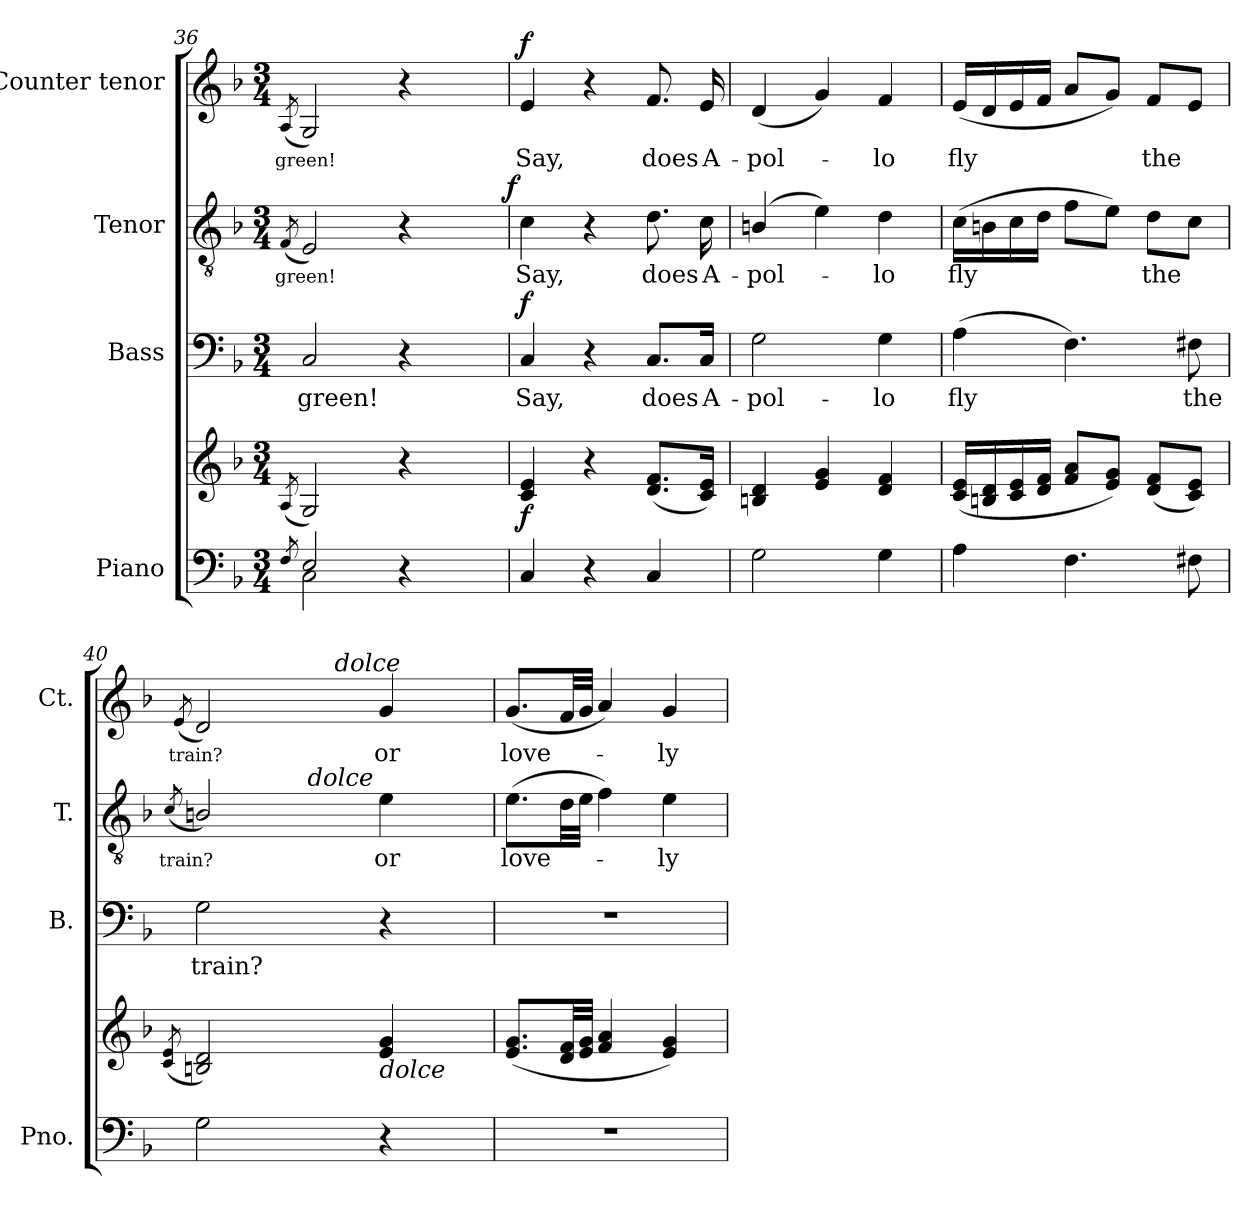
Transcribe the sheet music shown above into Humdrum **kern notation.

**kern	**kern	**dynam	**kern	**text	**dynam	**kern	**text	**dynam	**kern	**text	**dynam
*part4	*part4	*part4	*part3	*part3	*part3	*part2	*part2	*part2	*part1	*part1	*part1
*staff5	*staff4	*staff4/5	*staff3	*staff3	*staff3	*staff2	*staff2	*staff2	*staff1	*staff1	*staff1
*I"Piano	*	*	*I"Bass	*	*	*I"Tenor	*	*	*I"Counter tenor	*	*
*I'Pno.	*	*	*I'B.	*	*	*I'T.	*	*	*I'Ct.	*	*
*clefF4	*clefG2	*	*clefF4	*	*	*clefGv2	*	*	*clefG2	*	*
*	*	*	*	*	*	*ITrd7c12	*	*	*	*	*
*k[b-]	*k[b-]	*	*k[b-]	*	*	*k[b-]	*	*	*k[b-]	*	*
*F:	*F:	*	*F:	*	*	*F:	*	*	*F:	*	*
*M3/4	*M3/4	*	*M3/4	*	*	*M3/4	*	*	*M3/4	*	*
=36	=36	=36	=36	=36	=36	=36	=36	=36	=36	=36	=36
!	!	!	!	!	!	!	!	!	!	!LO:LY:b:color=#000000	!
!	!	!	!	!	!	!	!LO:LY:b:color=#000000	!	!	!	!
8qFi/	(8qAi/	.	.	.	.	(8qFFi/	green!	.	(8qAi/	green!	.
*^	*	*	*	*	*	*	*	*	*	*	*
!	!	!	!	!	!LO:LY:b:color=#000000	!	!	!	!	!	!	!
*	*	*	*	*	*	*	*^	*	*	*	*	*
2Ei/	2Ci\	2Gi/)	.	2Ci/	green!	.	2EEi/)	2ryy	.	.	2Gi/)	.	.
4r	4ryy	4r	.	4r	.	.	4r	8ryy	.	.	4r	.	.
.	.	.	.	.	.	.	.	16ryy	.	.	.	.	.
.	.	.	.	.	.	.	.	32ryy	.	.	.	.	.
.	.	.	.	.	.	.	.	64ryy	.	.	.	.	.
.	.	.	.	.	.	.	.	128...ryy	.	.	.	.	.
.	.	.	.	.	.	.	.	1024ryy	.	f	.	.	.
*v	*v	*	*	*	*	*	*v	*v	*	*	*	*	*
=37	=37	=37	=37	=37	=37	=37	=37	=37	=37	=37	=37
*^	*	*	*	*	*	*^	*	*	*	*	*
!	!	!	!	!	!LO:LY:b:color=#000000	!	!	!	!	!	!	!	!
*v	*v	*	*	*	*	*	*v	*v	*	*	*	*	*
*^	*	*	*	*	*	*^	*	*	*	*	*
!	!	!	!	!	!	!	!	!	!LO:LY:b:color=#000000	!	!	!	!
*v	*v	*	*	*	*	*	*v	*v	*	*	*	*	*
*^	*	*	*	*	*	*^	*	*	*	*	*
!	!	!	!	!	!	!	!	!	!	!	!	!LO:LY:b:color=#000000	!
*v	*v	*	*	*	*	*	*v	*v	*	*	*	*	*
4Ci/	4ci/ 4ei	f	4Ci/	Say,	f	4Ci\	Say,	.	4ei/	Say,	f
4r	4r	.	4r	.	.	4r	.	.	4r	.	.
!	!	!	!	!LO:LY:b:color=#000000	!	!	!	!	!	!	!
!	!	!	!	!	!	!	!LO:LY:b:color=#000000	!	!	!	!
!	!	!	!	!	!	!	!	!	!	!LO:LY:b:color=#000000	!
4Ci/	(8.di/ 8.fiL	.	8.Ci/L	does	.	8.Di\	does	.	8.fi/	does	.
!	!	!	!	!LO:LY:b:color=#000000	!	!	!	!	!	!	!
!	!	!	!	!	!	!	!LO:LY:b:color=#000000	!	!	!	!
!	!	!	!	!	!	!	!	!	!	!LO:LY:b:color=#000000	!
.	16ci/ 16eiJk)	.	16Ci/Jk	A-	.	16Ci\	A-	.	16ei/	A-	.
=38	=38	=38	=38	=38	=38	=38	=38	=38	=38	=38	=38
!	!	!	!	!LO:LY:b:color=#000000	!	!	!	!	!	!	!
!	!	!	!	!	!	!	!LO:LY:b:color=#000000	!	!	!	!
!	!	!	!	!	!	!	!	!	!	!LO:LY:b:color=#000000	!
2Gi\	4Bni/ 4di	.	2Gi\	-pol-	.	(4BBni/	-pol-	.	(4di/	-pol-	.
.	4ei/ 4gi	.	.	.	.	4Ei\)	.	.	4gi/)	.	.
!	!	!	!	!LO:LY:b:color=#000000	!	!	!	!	!	!	!
!	!	!	!	!	!	!	!LO:LY:b:color=#000000	!	!	!	!
!	!	!	!	!	!	!	!	!	!	!LO:LY:b:color=#000000	!
4Gi\	4di/ 4fi	.	4Gi\	-lo	.	4Di\	-lo	.	4fi/	-lo	.
!!LO:PB:g=z
=39	=39	=39	=39	=39	=39	=39	=39	=39	=39	=39	=39
!	!	!	!	!LO:LY:b:color=#000000	!	!	!	!	!	!	!
!	!	!	!	!	!	!	!LO:LY:b:color=#000000	!	!	!	!
!	!	!	!	!	!	!	!	!	!	!LO:LY:b:color=#000000	!
4Ai\	(16ci/ 16eiLL	.	(4Ai\	fly	.	(16Ci\LL	fly	.	(16ei/LL	fly	.
.	16Bni/ 16di	.	.	.	.	16BBni\	.	.	16di/	.	.
.	16ci/ 16ei	.	.	.	.	16Ci\	.	.	16ei/	.	.
.	16di/ 16fiJJ	.	.	.	.	16Di\JJ	.	.	16fi/JJ	.	.
4.Fi\	8fi/ 8aiL	.	4.Fi\)	.	.	8Fi\L	.	.	8ai/L	.	.
.	8ei/ 8giJ)	.	.	.	.	8Ei\J)	.	.	8gi/J)	.	.
!	!	!	!	!	!	!	!LO:LY:b:color=#000000	!	!	!	!
!	!	!	!	!	!	!	!	!	!	!LO:LY:b:color=#000000	!
.	(8di/ 8fiL	.	.	.	.	8Di\L	the	.	8fi/L	the	.
!	!	!	!	!LO:LY:b:color=#000000	!	!	!	!	!	!	!
8F#Xi\	8ci/ 8eiJ)	.	8F#Xi\	the	.	8Ci\J	.	.	8ei/J	.	.
=40	=40	=40	=40	=40	=40	=40	=40	=40	=40	=40	=40
!	!	!	!	!	!	!	!	!	!	!LO:LY:b:color=#000000	!
!	!	!	!	!	!	!	!LO:LY:b:color=#000000	!	!	!	!
.	(8qci/ 8qei	.	.	.	.	(8qCi/	train?	.	(8qei/	train?	.
!	!	!	!	!LO:LY:b:color=#000000	!	!	!	!	!	!	!
*	*	*	*	*	*	*^	*	*	*^	*	*
2Gi\	2Bni/ 2di)	.	2Gi\	train?	.	2BBni/)	4ryy	.	.	2di/)	4ryy	.	.
.	.	.	.	.	.	.	16ryy	.	.	.	16ryy	.	.
.	.	.	.	.	.	.	64ryy	.	.	.	32ryy	.	.
.	.	.	.	.	.	.	256.ryy	.	.	.	.	.	.
!	!	!	!	!	!	!	!LO:TX:a:i:t=dolce	!	!	!	!	!	!
.	.	.	.	.	.	.	4ryy	.	.	.	.	.	.
.	.	.	.	.	.	.	.	.	.	.	64ryy	.	.
.	.	.	.	.	.	.	.	.	.	.	256.ryy	.	.
!	!	!	!	!	!	!	!	!	!	!	!LO:TX:a:i:t=dolce	!	!
.	.	.	.	.	.	.	.	.	.	.	4ryy	.	.
!	!	!	!	!	!	!	!	!LO:LY:b:color=#000000	!	!	!	!	!
!	!LO:TX:b:i:t=dolce	!	!	!	!	!	!	!	!	!	!	!	!
!	!	!	!	!	!	!	!	!	!	!	!	!LO:LY:b:color=#000000	!
4r	4ei/ 4gi	.	4r	.	.	4Ei\	.	or	.	4gi/	.	or	.
.	.	.	.	.	.	.	8ryy	.	.	.	.	.	.
.	.	.	.	.	.	.	.	.	.	.	8ryy	.	.
.	.	.	.	.	.	.	32ryy	.	.	.	.	.	.
.	.	.	.	.	.	.	128ryy	.	.	.	128ryy	.	.
.	.	.	.	.	.	.	512ryy	.	.	.	512ryy	.	.
=41	=41	=41	=41	=41	=41	=41	=41	=41	=41	=41	=41	=41	=41
!LO:N:vis=1	!	!	!LO:N:vis=1	!	!	!	!	!	!	!	!	!	!
*	*	*	*	*	*	*v	*v	*	*	*	*	*	*
*	*	*	*	*	*	*	*	*	*v	*v	*	*
*	*	*	*	*	*	*^	*	*	*^	*	*
!	!	!	!	!	!	!	!	!LO:LY:b:color=#000000	!	!	!	!	!
*	*	*	*	*	*	*v	*v	*	*	*	*	*	*
*	*	*	*	*	*	*	*	*	*v	*v	*	*
*	*	*	*	*	*	*^	*	*	*^	*	*
!	!	!	!	!	!	!	!	!	!	!	!	!LO:LY:b:color=#000000	!
*	*	*	*	*	*	*v	*v	*	*	*	*	*	*
*	*	*	*	*	*	*	*	*	*v	*v	*	*
2.r	(8.ei/ 8.giL	.	2.r	.	.	(8.Ei\L	love-	.	(8.gi/L	love-	.
.	32di/ 32fiLL	.	.	.	.	32Di\LL	.	.	32fi/LL	.	.
.	32ei/ 32giJJJ	.	.	.	.	32Ei\JJJ	.	.	32gi/JJJ	.	.
.	4fi/ 4ai	.	.	.	.	4Fi\)	.	.	4ai/)	.	.
!	!	!	!	!	!	!	!LO:LY:b:color=#000000	!	!	!	!
!	!	!	!	!	!	!	!	!	!	!LO:LY:b:color=#000000	!
.	4ei/ 4gi)	.	.	.	.	4Ei\	-ly	.	4gi/	-ly	.
=	=	=	=	=	=	=	=	=	=	=	=
*-	*-	*-	*-	*-	*-	*-	*-	*-	*-	*-	*-
